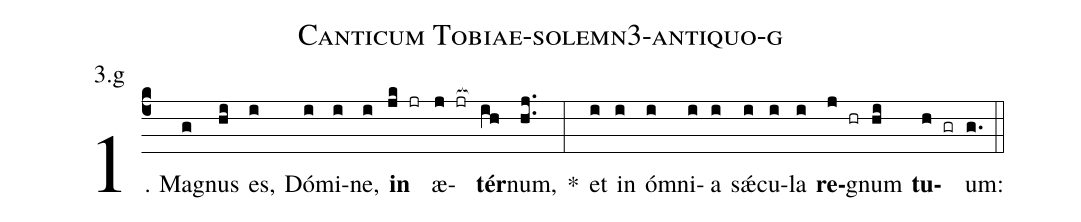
name: Canticum Tobiae-solemn3-antiquo-g;
annotation: 3.g;
%%
(c4)1. Ma(g)gnus(hi) es,(i) Dó(i)mi(i)ne,(i) <b>in</b>(jk jr) æ(j jr[ocb:1{])<b>tér</b>(ih[ocb:0}])num,(hj..) *(:) et(i) in(i) óm(i)ni(i)a(i) sǽ(i)cu(i)la(i) <b>re</b>(j hr)gnum(hi) <b>tu</b>(h gr)um:(g.) (::)
